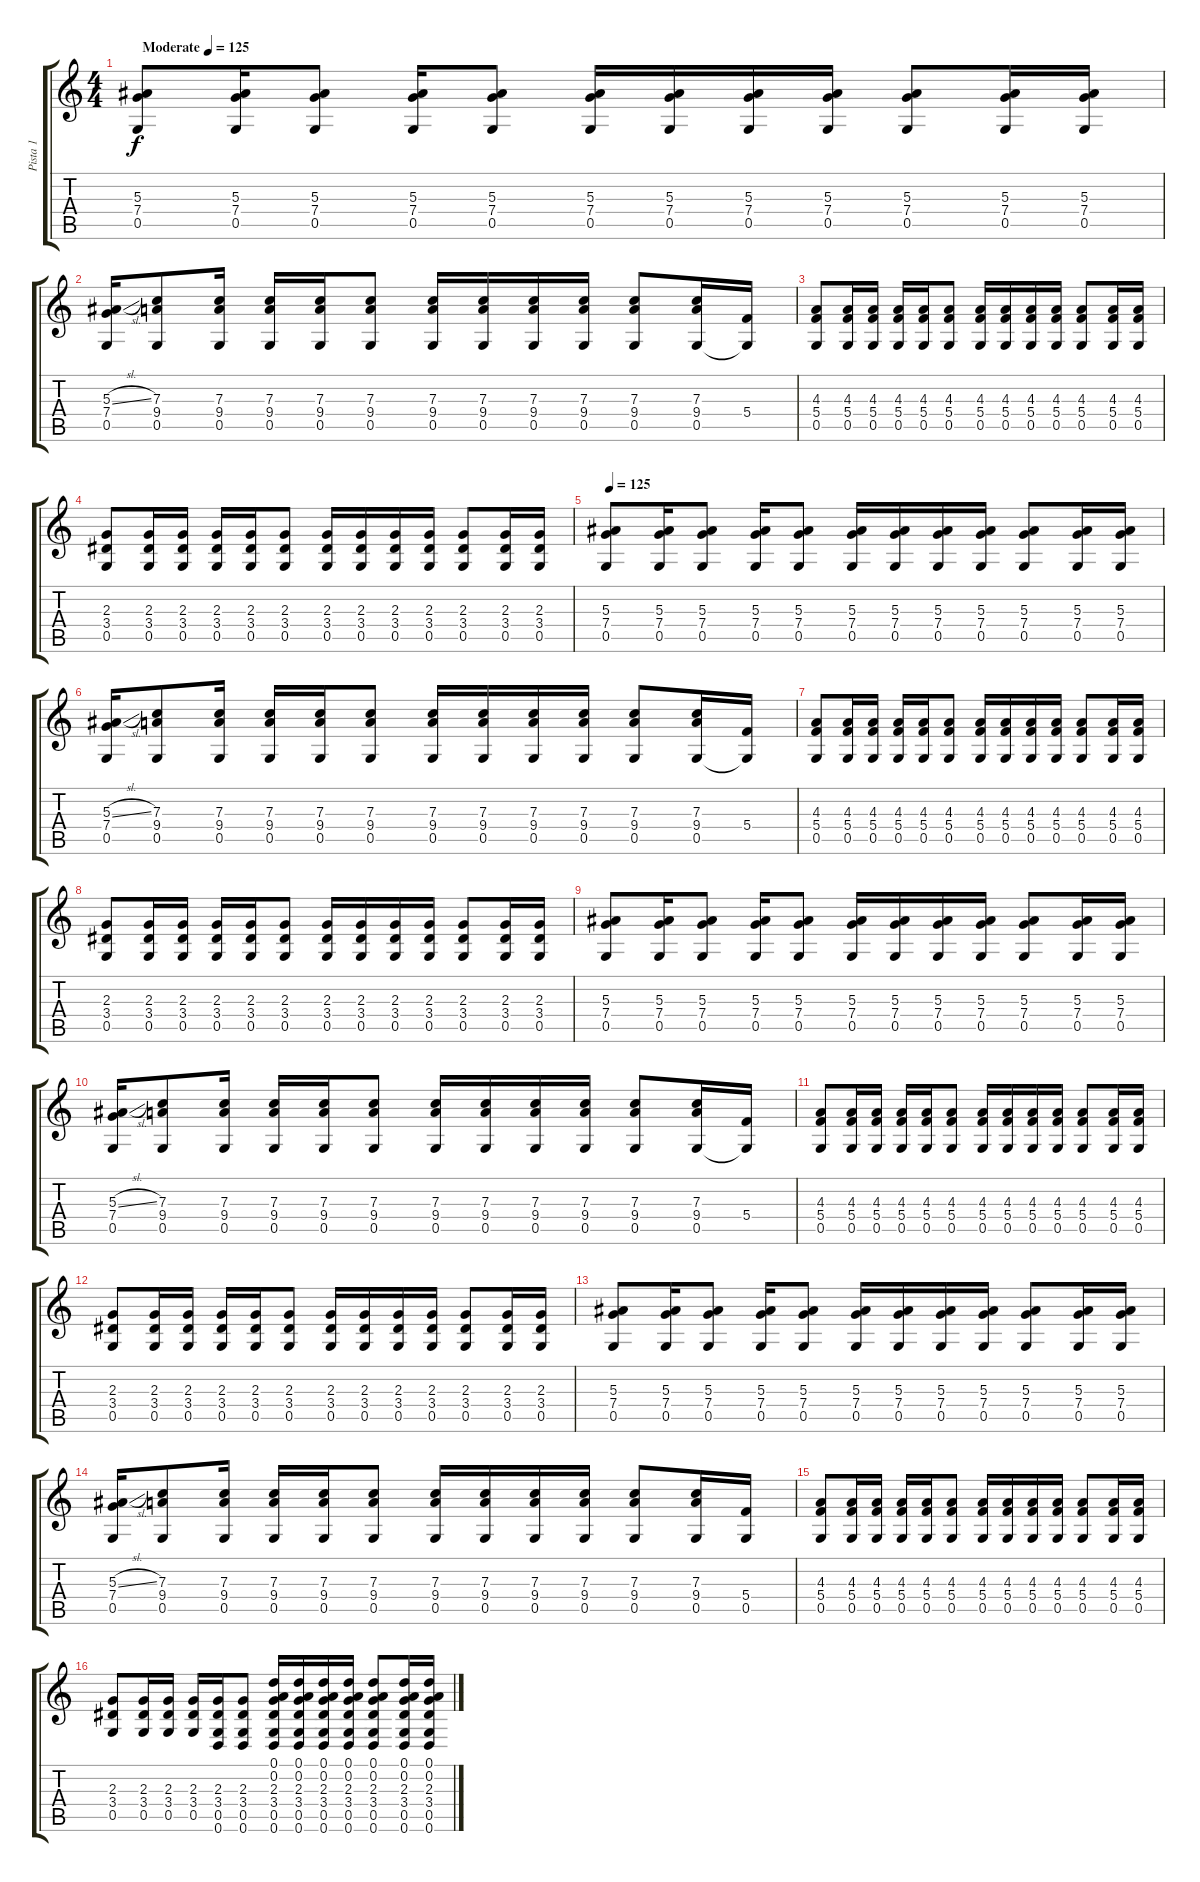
\track ("Pista 1" "Pista 1") {instrument acousticguitarsteel}
\staff {score tabs}
\tuning (D4 A3 F3 C3 G2 D2) {hide}
\ts (4 4)
\tempo (125 "Moderate")
\clef g2
\ks c
(5.3 7.4 0.5).8{dy f volume 16 instrument acousticguitarsteel} (5.3 7.4 0.5).16 (5.3 7.4 0.5).8 (5.3 7.4 0.5).16 (5.3 7.4 0.5).8 (5.3 7.4 0.5).16 (5.3 7.4 0.5).16 (5.3 7.4 0.5).16 (5.3 7.4 0.5).16 (5.3 7.4 0.5).8 (5.3 7.4 0.5).16 (5.3 7.4 0.5).16 |
(5.3{sl} 7.4 0.5).16 (7.3 9.4 0.5).8 (7.3 9.4 0.5).16 (7.3 9.4 0.5).16 (7.3 9.4 0.5).16 (7.3 9.4 0.5).8 (7.3 9.4 0.5).16 (7.3 9.4 0.5).16 (7.3 9.4 0.5).16 (7.3 9.4 0.5).16 (7.3 9.4 0.5).8 (7.3 9.4 0.5).16 (5.4 0.5{t}).16 |
(4.3 5.4 0.5).8 (4.3 5.4 0.5).16 (4.3 5.4 0.5).16 (4.3 5.4 0.5).16 (4.3 5.4 0.5).16 (4.3 5.4 0.5).8 (4.3 5.4 0.5).16 (4.3 5.4 0.5).16 (4.3 5.4 0.5).16 (4.3 5.4 0.5).16 (4.3 5.4 0.5).8 (4.3 5.4 0.5).16 (4.3 5.4 0.5).16 |
(2.3 3.4 0.5).8 (2.3 3.4 0.5).16 (2.3 3.4 0.5).16 (2.3 3.4 0.5).16 (2.3 3.4 0.5).16 (2.3 3.4 0.5).8 (2.3 3.4 0.5).16 (2.3 3.4 0.5).16 (2.3 3.4 0.5).16 (2.3 3.4 0.5).16 (2.3 3.4 0.5).8 (2.3 3.4 0.5).16 (2.3 3.4 0.5).16 |
\tempo 125
(5.3 7.4 0.5).8 (5.3 7.4 0.5).16 (5.3 7.4 0.5).8 (5.3 7.4 0.5).16 (5.3 7.4 0.5).8 (5.3 7.4 0.5).16 (5.3 7.4 0.5).16 (5.3 7.4 0.5).16 (5.3 7.4 0.5).16 (5.3 7.4 0.5).8 (5.3 7.4 0.5).16 (5.3 7.4 0.5).16 |
(5.3{sl} 7.4 0.5).16 (7.3 9.4 0.5).8 (7.3 9.4 0.5).16 (7.3 9.4 0.5).16 (7.3 9.4 0.5).16 (7.3 9.4 0.5).8 (7.3 9.4 0.5).16 (7.3 9.4 0.5).16 (7.3 9.4 0.5).16 (7.3 9.4 0.5).16 (7.3 9.4 0.5).8 (7.3 9.4 0.5).16 (5.4 0.5{t}).16 |
(4.3 5.4 0.5).8 (4.3 5.4 0.5).16 (4.3 5.4 0.5).16 (4.3 5.4 0.5).16 (4.3 5.4 0.5).16 (4.3 5.4 0.5).8 (4.3 5.4 0.5).16 (4.3 5.4 0.5).16 (4.3 5.4 0.5).16 (4.3 5.4 0.5).16 (4.3 5.4 0.5).8 (4.3 5.4 0.5).16 (4.3 5.4 0.5).16 |
(2.3 3.4 0.5).8 (2.3 3.4 0.5).16 (2.3 3.4 0.5).16 (2.3 3.4 0.5).16 (2.3 3.4 0.5).16 (2.3 3.4 0.5).8 (2.3 3.4 0.5).16 (2.3 3.4 0.5).16 (2.3 3.4 0.5).16 (2.3 3.4 0.5).16 (2.3 3.4 0.5).8 (2.3 3.4 0.5).16 (2.3 3.4 0.5).16 |
(5.3 7.4 0.5).8 (5.3 7.4 0.5).16 (5.3 7.4 0.5).8 (5.3 7.4 0.5).16 (5.3 7.4 0.5).8 (5.3 7.4 0.5).16 (5.3 7.4 0.5).16 (5.3 7.4 0.5).16 (5.3 7.4 0.5).16 (5.3 7.4 0.5).8 (5.3 7.4 0.5).16 (5.3 7.4 0.5).16 |
(5.3{sl} 7.4 0.5).16 (7.3 9.4 0.5).8 (7.3 9.4 0.5).16 (7.3 9.4 0.5).16 (7.3 9.4 0.5).16 (7.3 9.4 0.5).8 (7.3 9.4 0.5).16 (7.3 9.4 0.5).16 (7.3 9.4 0.5).16 (7.3 9.4 0.5).16 (7.3 9.4 0.5).8 (7.3 9.4 0.5).16 (5.4 0.5{t}).16 |
(4.3 5.4 0.5).8 (4.3 5.4 0.5).16 (4.3 5.4 0.5).16 (4.3 5.4 0.5).16 (4.3 5.4 0.5).16 (4.3 5.4 0.5).8 (4.3 5.4 0.5).16 (4.3 5.4 0.5).16 (4.3 5.4 0.5).16 (4.3 5.4 0.5).16 (4.3 5.4 0.5).8 (4.3 5.4 0.5).16 (4.3 5.4 0.5).16 |
(2.3 3.4 0.5).8 (2.3 3.4 0.5).16 (2.3 3.4 0.5).16 (2.3 3.4 0.5).16 (2.3 3.4 0.5).16 (2.3 3.4 0.5).8 (2.3 3.4 0.5).16 (2.3 3.4 0.5).16 (2.3 3.4 0.5).16 (2.3 3.4 0.5).16 (2.3 3.4 0.5).8 (2.3 3.4 0.5).16 (2.3 3.4 0.5).16 |
(5.3 7.4 0.5).8 (5.3 7.4 0.5).16 (5.3 7.4 0.5).8 (5.3 7.4 0.5).16 (5.3 7.4 0.5).8 (5.3 7.4 0.5).16 (5.3 7.4 0.5).16 (5.3 7.4 0.5).16 (5.3 7.4 0.5).16 (5.3 7.4 0.5).8 (5.3 7.4 0.5).16 (5.3 7.4 0.5).16 |
(5.3{sl} 7.4 0.5).16 (7.3 9.4 0.5).8 (7.3 9.4 0.5).16 (7.3 9.4 0.5).16 (7.3 9.4 0.5).16 (7.3 9.4 0.5).8 (7.3 9.4 0.5).16 (7.3 9.4 0.5).16 (7.3 9.4 0.5).16 (7.3 9.4 0.5).16 (7.3 9.4 0.5).8 (7.3 9.4 0.5).16 (5.4 0.5).16 |
(4.3 5.4 0.5).8 (4.3 5.4 0.5).16 (4.3 5.4 0.5).16 (4.3 5.4 0.5).16 (4.3 5.4 0.5).16 (4.3 5.4 0.5).8 (4.3 5.4 0.5).16 (4.3 5.4 0.5).16 (4.3 5.4 0.5).16 (4.3 5.4 0.5).16 (4.3 5.4 0.5).8 (4.3 5.4 0.5).16 (4.3 5.4 0.5).16 |
(2.3 3.4 0.5).8 (2.3 3.4 0.5).16 (2.3 3.4 0.5).16 (2.3 3.4 0.5).16 (2.3 3.4 0.5 0.6).16 (2.3 3.4 0.5 0.6).8 (0.1 0.2 2.3 3.4 0.5 0.6).16 (0.1 0.2 2.3 3.4 0.5 0.6).16 (0.1 0.2 2.3 3.4 0.5 0.6).16 (0.1 0.2 2.3 3.4 0.5 0.6).16 (0.1 0.2 2.3 3.4 0.5 0.6).8 (0.1 0.2 2.3 3.4 0.5 0.6).16 (0.1 0.2 2.3 3.4 0.5 0.6).16
